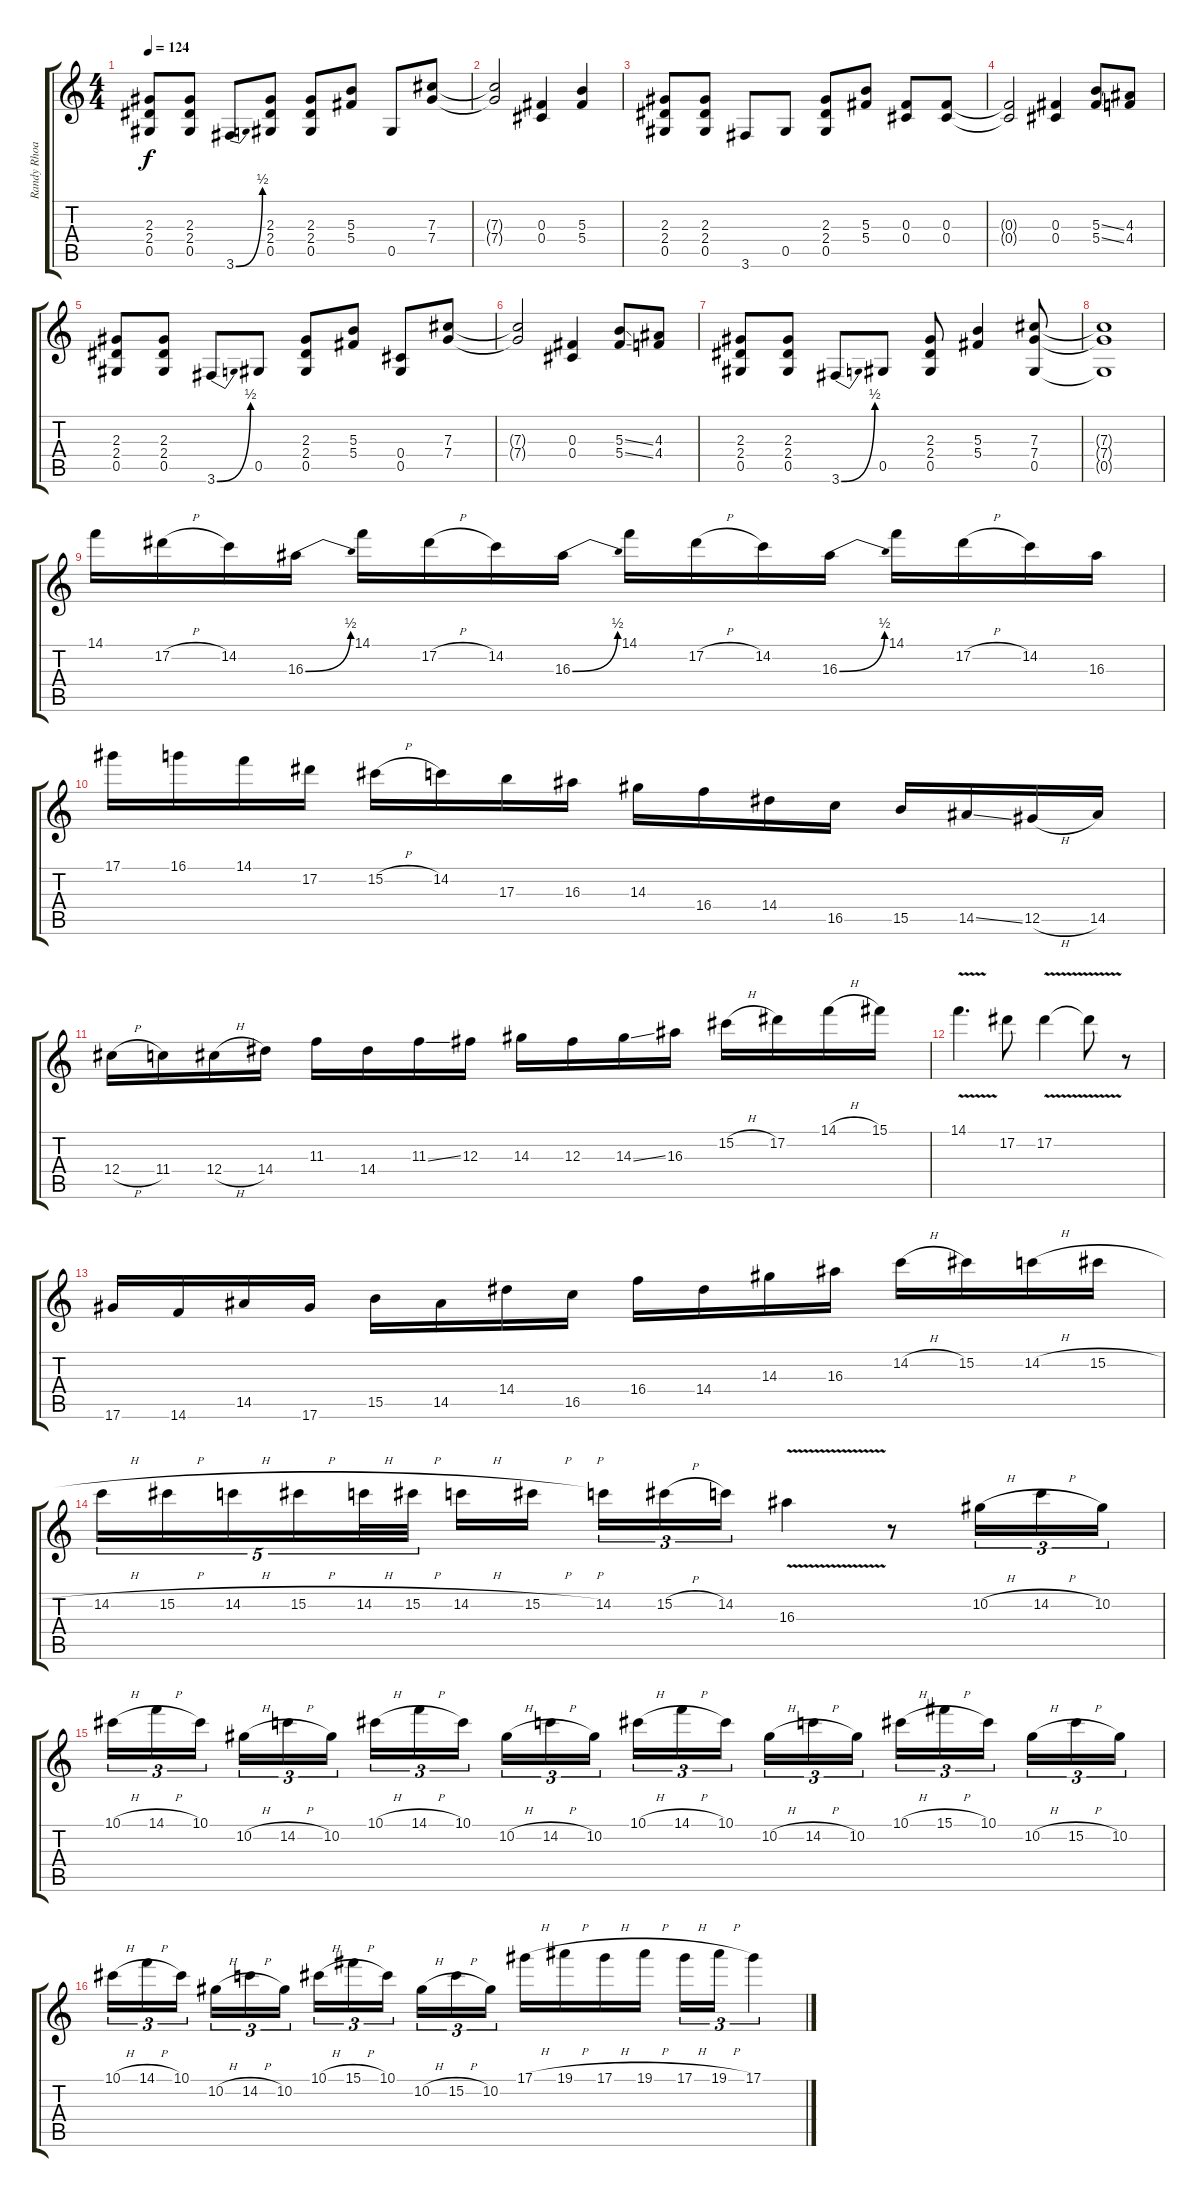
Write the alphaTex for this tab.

\track ("Randy Rhoads" "Randy Rhoa") {instrument overdrivenguitar}
\staff {score tabs}
\tuning (Eb4 Bb3 Gb3 Db3 Ab2 Eb2) {hide}
\ts (4 4)
\tempo 124
\clef g2
\ks c
(2.3 2.4 0.5).8{dy f} (2.3 2.4 0.5).8 3.6{be (bend 0 0 60 2)}.8 (2.3 2.4 0.5).8 (2.3 2.4 0.5).8 (5.3 5.4).8 0.5.8 (7.3 7.4).8 |
(7.3{t} 7.4{t}).2 (0.3 0.4).4 (5.3 5.4).4 |
(2.3 2.4 0.5).8 (2.3 2.4 0.5).8 3.6.8 0.5.8 (2.3 2.4 0.5).8 (5.3 5.4).8 (0.3 0.4).8 (0.3 0.4).8 |
(0.3{t} 0.4{t}).2 (0.3 0.4).4 (5.3{ss} 5.4{ss}).8 (4.3 4.4).8 |
(2.3 2.4 0.5).8 (2.3 2.4 0.5).8 3.6{be (bend 0 0 60 2)}.8 0.5.8 (2.3 2.4 0.5).8 (5.3 5.4).8 (0.4 0.5).8 (7.3 7.4).8 |
(7.3{t} 7.4{t}).2 (0.3 0.4).4 (5.3{ss} 5.4{ss}).8 (4.3 4.4).8 |
(2.3 2.4 0.5).8 (2.3 2.4 0.5).8 3.6{be (bend 0 0 60 2)}.8 0.5.8 (2.3 2.4 0.5).8 (5.3 5.4).4 (7.3 7.4 0.5).8 |
(7.3{t} 7.4{t} 0.5{t}).1 |
14.1.16{volume 14} 17.2{h}.16 14.2.16 16.3{be (bend 0 0 60 2)}.16 14.1.16 17.2{h}.16 14.2.16 16.3{be (bend 0 0 60 2)}.16 14.1.16 17.2{h}.16 14.2.16 16.3{be (bend 0 0 60 2)}.16 14.1.16 17.2{h}.16 14.2.16 16.3.16 |
17.1.16 16.1.16 14.1.16 17.2.16 15.2{h}.16 14.2.16 17.3.16 16.3.16 14.3.16 16.4.16 14.4.16 16.5.16 15.5.16 14.5{ss}.16 12.5{h}.16 14.5.16 |
12.4{h}.16 11.4.16 12.4{h}.16 14.4.16 11.3.16 14.4.16 11.3{ss}.16 12.3.16 14.3.16 12.3.16 14.3{ss}.16 16.3.16 15.2{h}.16 17.2.16 14.1{h}.16 15.1.16 |
14.1{v}.4{d} 17.2.8 17.2{v}.4 17.2{t}.8 r.8 |
17.6.16 14.6.16 14.5.16 17.6.16 15.5.16 14.5.16 14.4.16 16.5.16 16.4.16 14.4.16 14.3.16 16.3.16 14.2{h}.16 15.2.16 14.2{h}.16 15.2{h}.16 |
14.2{h}.16{tu (5 4)} 15.2{h}.16{tu (5 4)} 14.2{h}.16{tu (5 4)} 15.2{h}.16{tu (5 4)} 14.2{h}.32{tu (5 4)} 15.2{h}.32{tu (5 4)} 14.2{h}.16 15.2{h}.16{beam splitsecondary} 14.2.16{tu (3 2)} 15.2{h}.16{tu (3 2)} 14.2.16{tu (3 2)} 16.3{v}.4 r.8 10.2{h}.16{tu (3 2)} 14.2{h}.16{tu (3 2)} 10.2.16{tu (3 2)} |
10.1{h}.16{tu (3 2)} 14.1{h}.16{tu (3 2)} 10.1.16{tu (3 2) beam splitsecondary} 10.2{h}.16{tu (3 2)} 14.2{h}.16{tu (3 2)} 10.2.16{tu (3 2)} 10.1{h}.16{tu (3 2)} 14.1{h}.16{tu (3 2)} 10.1.16{tu (3 2) beam splitsecondary} 10.2{h}.16{tu (3 2)} 14.2{h}.16{tu (3 2)} 10.2.16{tu (3 2)} 10.1{h}.16{tu (3 2)} 14.1{h}.16{tu (3 2)} 10.1.16{tu (3 2) beam splitsecondary} 10.2{h}.16{tu (3 2)} 14.2{h}.16{tu (3 2)} 10.2.16{tu (3 2)} 10.1{h}.16{tu (3 2)} 15.1{h}.16{tu (3 2)} 10.1.16{tu (3 2) beam splitsecondary} 10.2{h}.16{tu (3 2)} 15.2{h}.16{tu (3 2)} 10.2.16{tu (3 2)} |
10.1{h}.16{tu (3 2)} 14.1{h}.16{tu (3 2)} 10.1.16{tu (3 2) beam splitsecondary} 10.2{h}.16{tu (3 2)} 14.2{h}.16{tu (3 2)} 10.2.16{tu (3 2)} 10.1{h}.16{tu (3 2)} 15.1{h}.16{tu (3 2)} 10.1.16{tu (3 2) beam splitsecondary} 10.2{h}.16{tu (3 2)} 15.2{h}.16{tu (3 2)} 10.2.16{tu (3 2)} 17.1{h}.16 19.1{h}.16 17.1{h}.16 19.1{h}.16 17.1{h}.16{tu (3 2)} 19.1{h}.16{tu (3 2)} 17.1.4{tu (3 2)}
